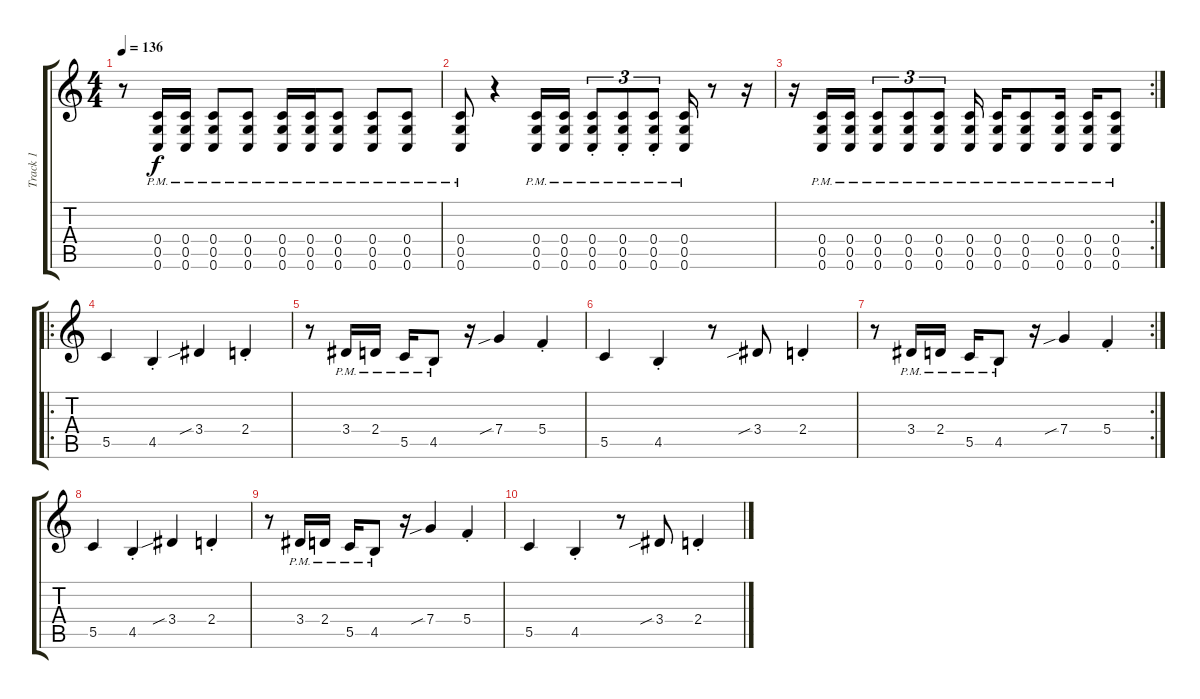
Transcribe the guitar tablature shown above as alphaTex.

\track ("Track 1" "Track 1") {instrument distortionguitar}
\staff {score tabs}
\tuning (D4 A3 F3 C3 G2 C2) {hide}
\ts (4 4)
\tempo 136
\clef g2
\ks c
r.8{dy f} (0.4{pm} 0.5{pm} 0.6{pm}).16 (0.4{pm} 0.5{pm} 0.6{pm}).16 (0.4{pm} 0.5{pm} 0.6{pm}).8 (0.4{pm} 0.5{pm} 0.6{pm}).8 (0.4{pm} 0.5{pm} 0.6{pm}).16 (0.4{pm} 0.5{pm} 0.6{pm}).16 (0.4{pm} 0.5{pm} 0.6{pm}).8 (0.4{pm} 0.5{pm} 0.6{pm}).8 (0.4{pm} 0.5{pm} 0.6{pm}).8 |
(0.4{pm} 0.5{pm} 0.6{pm}).8 r.4 (0.4{pm} 0.5{pm} 0.6{pm}).16 (0.4{pm} 0.5{pm} 0.6{pm}).16 (0.4{pm} 0.5{pm} 0.6{pm st}).8{tu (3 2)} (0.4{pm} 0.5{pm} 0.6{pm st}).8{tu (3 2)} (0.4{pm} 0.5{pm} 0.6{pm st}).8{tu (3 2)} (0.4{pm} 0.5{pm} 0.6{pm}).16 r.8 r.16 |
\rc 2
r.16 (0.4{pm} 0.5{pm} 0.6{pm}).16 (0.4{pm} 0.5{pm} 0.6{pm}).16 (0.4{pm} 0.5{pm} 0.6{pm}).8{tu (3 2)} (0.4{pm} 0.5{pm} 0.6{pm}).8{tu (3 2)} (0.4{pm} 0.5{pm} 0.6{pm}).8{tu (3 2)} (0.4{pm} 0.5{pm} 0.6{pm}).16 (0.4{pm} 0.5{pm} 0.6{pm}).16 (0.4{pm} 0.5{pm} 0.6{pm}).8 (0.4{pm} 0.5{pm} 0.6{pm}).16 (0.4{pm} 0.5{pm} 0.6{pm}).16 (0.4{pm} 0.5{pm} 0.6{pm}).8 |
\ro
5.5.4 4.5{st}.4 3.4{sib}.4 2.4{st}.4 |
r.8 3.4{pm}.16 2.4{pm}.16 5.5{pm}.16 4.5{pm}.8 r.16 7.4{sib}.4 5.4{st}.4 |
5.5.4 4.5{st}.4 r.8 3.4{sib}.8 2.4{st}.4 |
\rc 2
r.8 3.4{pm}.16 2.4{pm}.16 5.5{pm}.16 4.5{pm}.8 r.16 7.4{sib}.4 5.4{st}.4 |
5.5.4 4.5{st}.4 3.4{sib}.4 2.4{st}.4 |
r.8 3.4{pm}.16 2.4{pm}.16 5.5{pm}.16 4.5{pm}.8 r.16 7.4{sib}.4 5.4{st}.4 |
5.5.4 4.5{st}.4 r.8 3.4{sib}.8 2.4{st}.4
